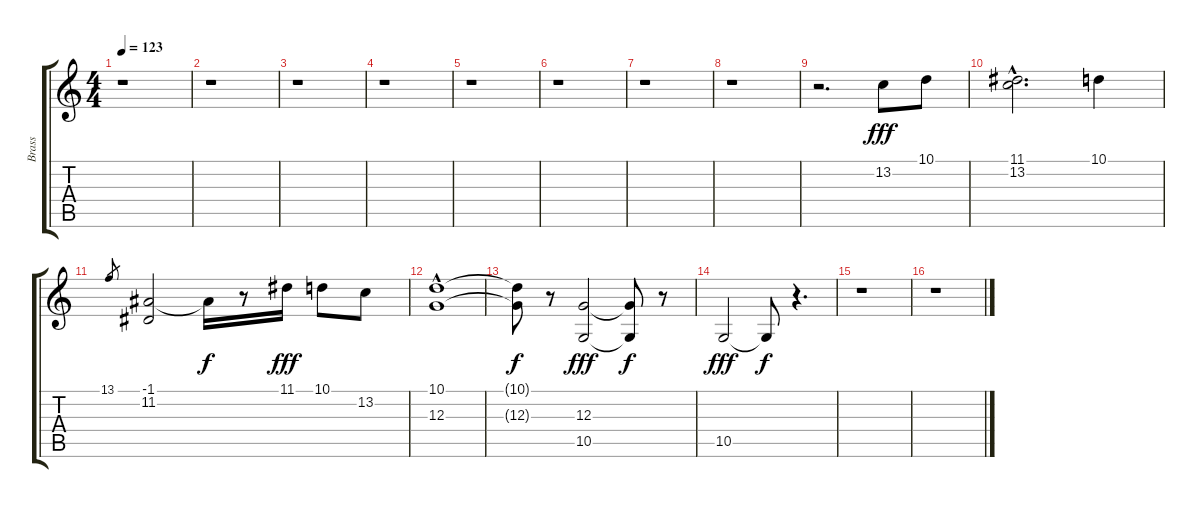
\track ("Brass" "Brass") {instrument brasssection}
\staff {score tabs}
\tuning (E4 B3 G3 D3 A2 E2) {hide}
\ts (4 4)
\tempo 123
\clef g2
\ks c
r.1{dy f} |
r.1 |
r.1 |
r.1 |
r.1 |
r.1 |
r.1 |
r.1 |
r.2{d} 13.2.8{dy fff} 10.1.8 |
(11.1{hac} 13.2{hac}).2{d} 10.1.4 |
13.1.8{gr} (-1.1 11.2).2 11.2{t}.16{dy f} r.8 11.1.16{dy fff} 10.1.8 13.2.8 |
(10.1 12.3{hac}).1 |
(10.1{t} 12.3{t}).8{dy f} r.8 (12.3 10.5).2{dy fff} (12.3{t} 10.5{t}).8{dy f} r.8 |
10.5.2{dy fff} 10.5{t}.8{dy f} r.4{d} |
r.1 |
r.1
